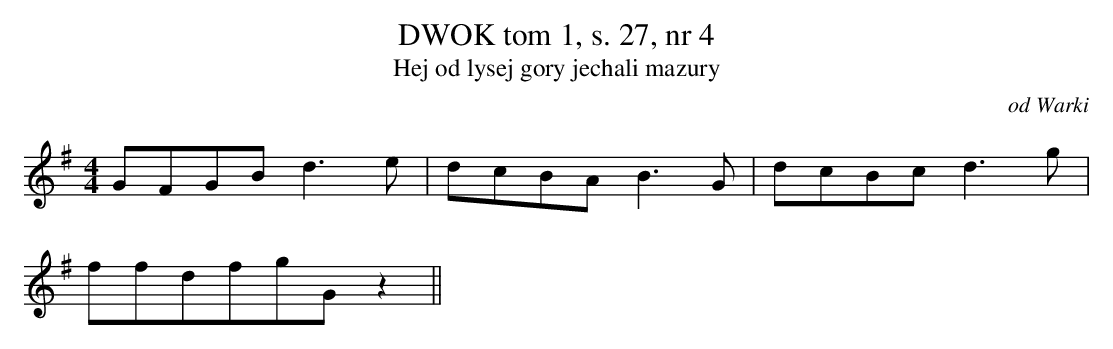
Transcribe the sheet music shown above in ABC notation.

X:1
T:DWOK tom 1, s. 27, nr 4
T:Hej od lysej gory jechali mazury
O:od Warki
M:4/4
L:1/8
K:G
GFGBd3e | dcBAB3G |dcBcd3g |
ffdfgGz2||
